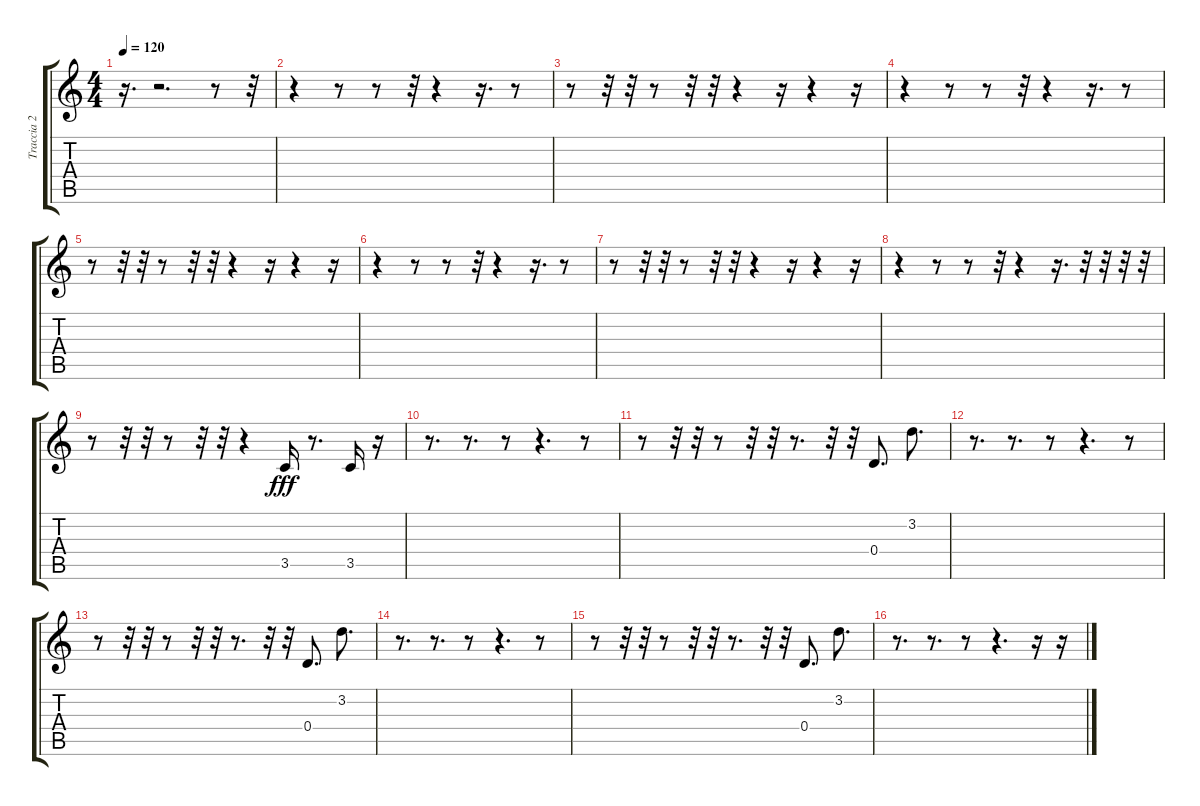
\track ("Traccia 2" "Traccia 2") {instrument electricbassfinger}
\staff {score tabs}
\tuning (E4 B3 G3 D3 A2 E2) {hide}
\ts (4 4)
\tempo 120
\clef g2
\ks c
r.16{d dy fff} r.2{d} r.8 r.32 |
r.4 r.8 r.8 r.32 r.4 r.16{d} r.8 |
r.8 r.32 r.32 r.8 r.32 r.32 r.4 r.16 r.4 r.16 |
r.4 r.8 r.8 r.32 r.4 r.16{d} r.8 |
r.8 r.32 r.32 r.8 r.32 r.32 r.4 r.16 r.4 r.16 |
r.4 r.8 r.8 r.32 r.4 r.16{d} r.8 |
r.8 r.32 r.32 r.8 r.32 r.32 r.4 r.16 r.4 r.16 |
r.4 r.8 r.8 r.32 r.4 r.16{d} r.32 r.32 r.32 r.32 |
r.8 r.32 r.32 r.8 r.32 r.32 r.4 3.5.16 r.8{d} 3.5.16 r.16 |
r.8{d} r.8{d} r.8 r.4{d} r.8 |
r.8 r.32 r.32 r.8 r.32 r.32 r.8{d} r.32 r.32 0.4.8{d} 3.2.8{d} |
r.8{d} r.8{d} r.8 r.4{d} r.8 |
r.8 r.32 r.32 r.8 r.32 r.32 r.8{d} r.32 r.32 0.4.8{d} 3.2.8{d} |
r.8{d} r.8{d} r.8 r.4{d} r.8 |
r.8 r.32 r.32 r.8 r.32 r.32 r.8{d} r.32 r.32 0.4.8{d} 3.2.8{d} |
r.8{d} r.8{d} r.8 r.4{d} r.16 r.16
